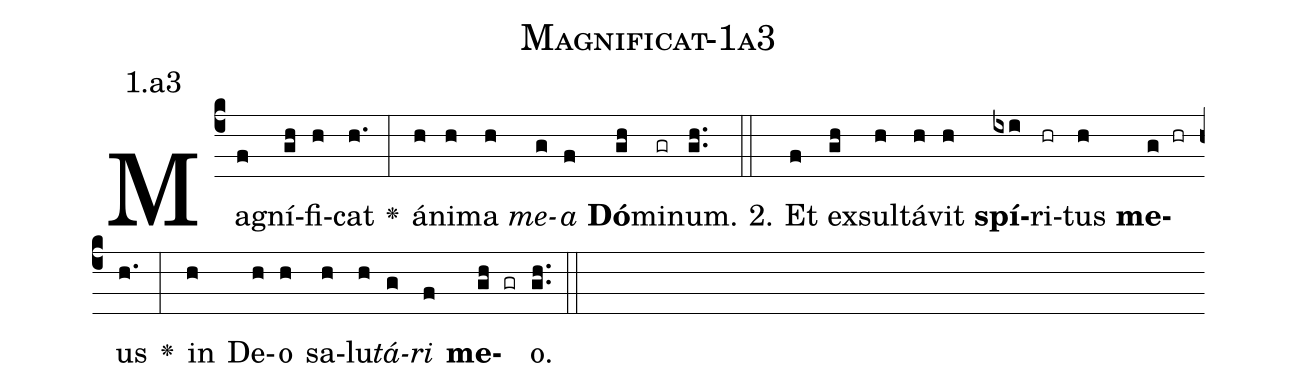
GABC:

name: Magnificat-1a3;
annotation: 1.a3;
%%
(c4)Ma(f)gní(gh)fi(h)cat(h.) <v>\greheightstar</v>(:) á(h)ni(h)ma(h) <i>me</i>(g)<i>a</i>(f) <b>Dó</b>(gh)mi(gr)num.(gh..) (::)
2. Et(f) ex(gh)sul(h)tá(h)vit(h) <b>spí</b>(ixi)ri(hr)tus(h) <b>me</b>(g hr)us(h.) <v>\greheightstar</v>(:) in(h) De(h)o(h) sa(h)lu(h)<i>tá</i>(g)<i>ri</i>(f) <b>me</b>(gh gr)o.(gh..) (::)


%E(h) u(h) o(g) u(f) a(gh) e.(gh..) (::)
